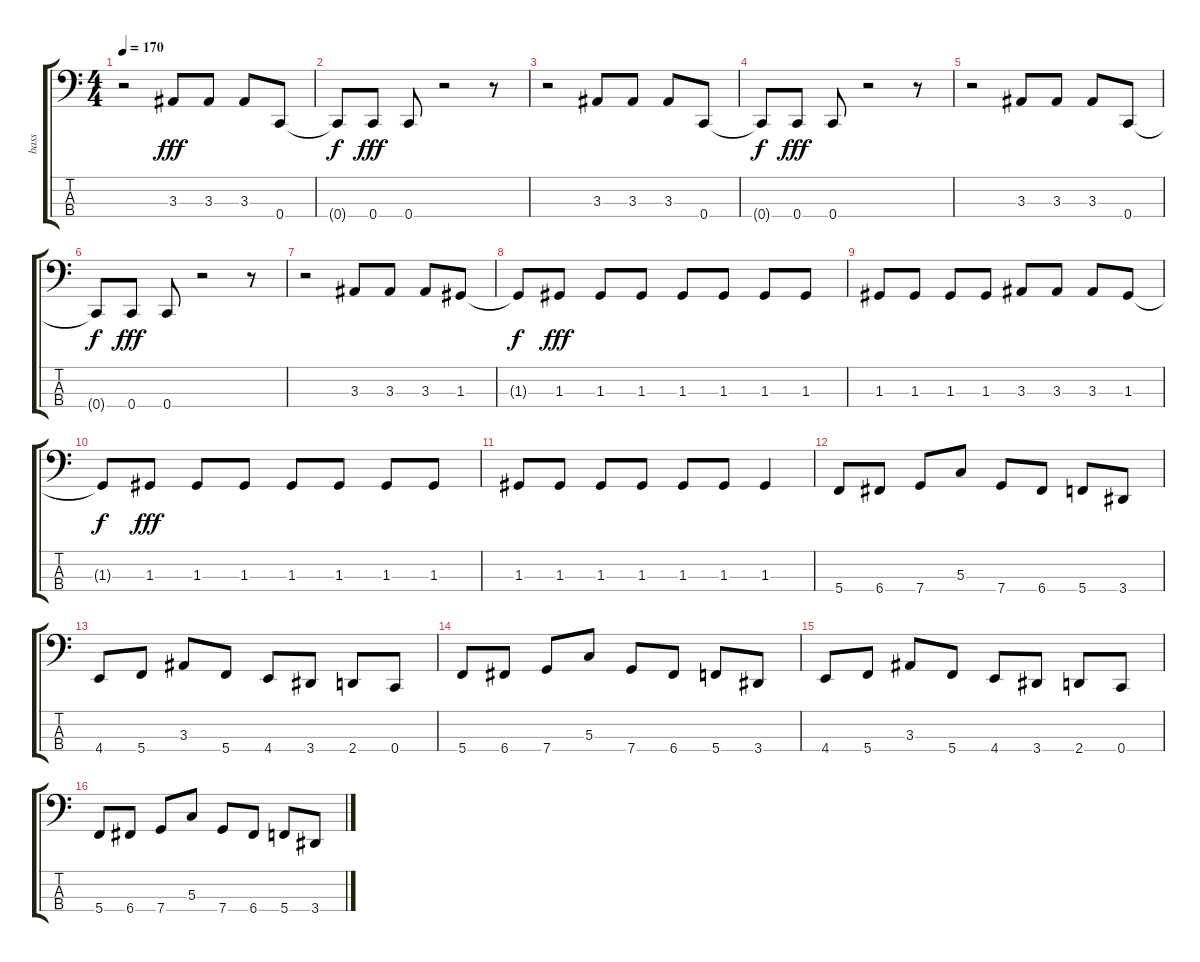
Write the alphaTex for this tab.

\track ("bass" "bass") {instrument electricbasspick}
\staff {score tabs}
\tuning (A2 D2 G1 C1) {hide}
\ts (4 4)
\tempo 170
\clef f4
\ks c
r.2{dy fff} 3.3.8 3.3.8 3.3.8 0.4.8 |
0.4{t}.8{dy f} 0.4.8{dy fff} 0.4.8 r.2 r.8 |
r.2 3.3.8 3.3.8 3.3.8 0.4.8 |
0.4{t}.8{dy f} 0.4.8{dy fff} 0.4.8 r.2 r.8 |
r.2 3.3.8 3.3.8 3.3.8 0.4.8 |
0.4{t}.8{dy f} 0.4.8{dy fff} 0.4.8 r.2 r.8 |
r.2 3.3.8 3.3.8 3.3.8 1.3.8 |
1.3{t}.8{dy f} 1.3.8{dy fff} 1.3.8 1.3.8 1.3.8 1.3.8 1.3.8 1.3.8 |
1.3.8 1.3.8 1.3.8 1.3.8 3.3.8 3.3.8 3.3.8 1.3.8 |
1.3{t}.8{dy f} 1.3.8{dy fff} 1.3.8 1.3.8 1.3.8 1.3.8 1.3.8 1.3.8 |
1.3.8 1.3.8 1.3.8 1.3.8 1.3.8 1.3.8 1.3.4 |
5.4.8 6.4.8 7.4.8 5.3.8 7.4.8 6.4.8 5.4.8 3.4.8 |
4.4.8 5.4.8 3.3.8 5.4.8 4.4.8 3.4.8 2.4.8 0.4.8 |
5.4.8 6.4.8 7.4.8 5.3.8 7.4.8 6.4.8 5.4.8 3.4.8 |
4.4.8 5.4.8 3.3.8 5.4.8 4.4.8 3.4.8 2.4.8 0.4.8 |
5.4.8 6.4.8 7.4.8 5.3.8 7.4.8 6.4.8 5.4.8 3.4.8
